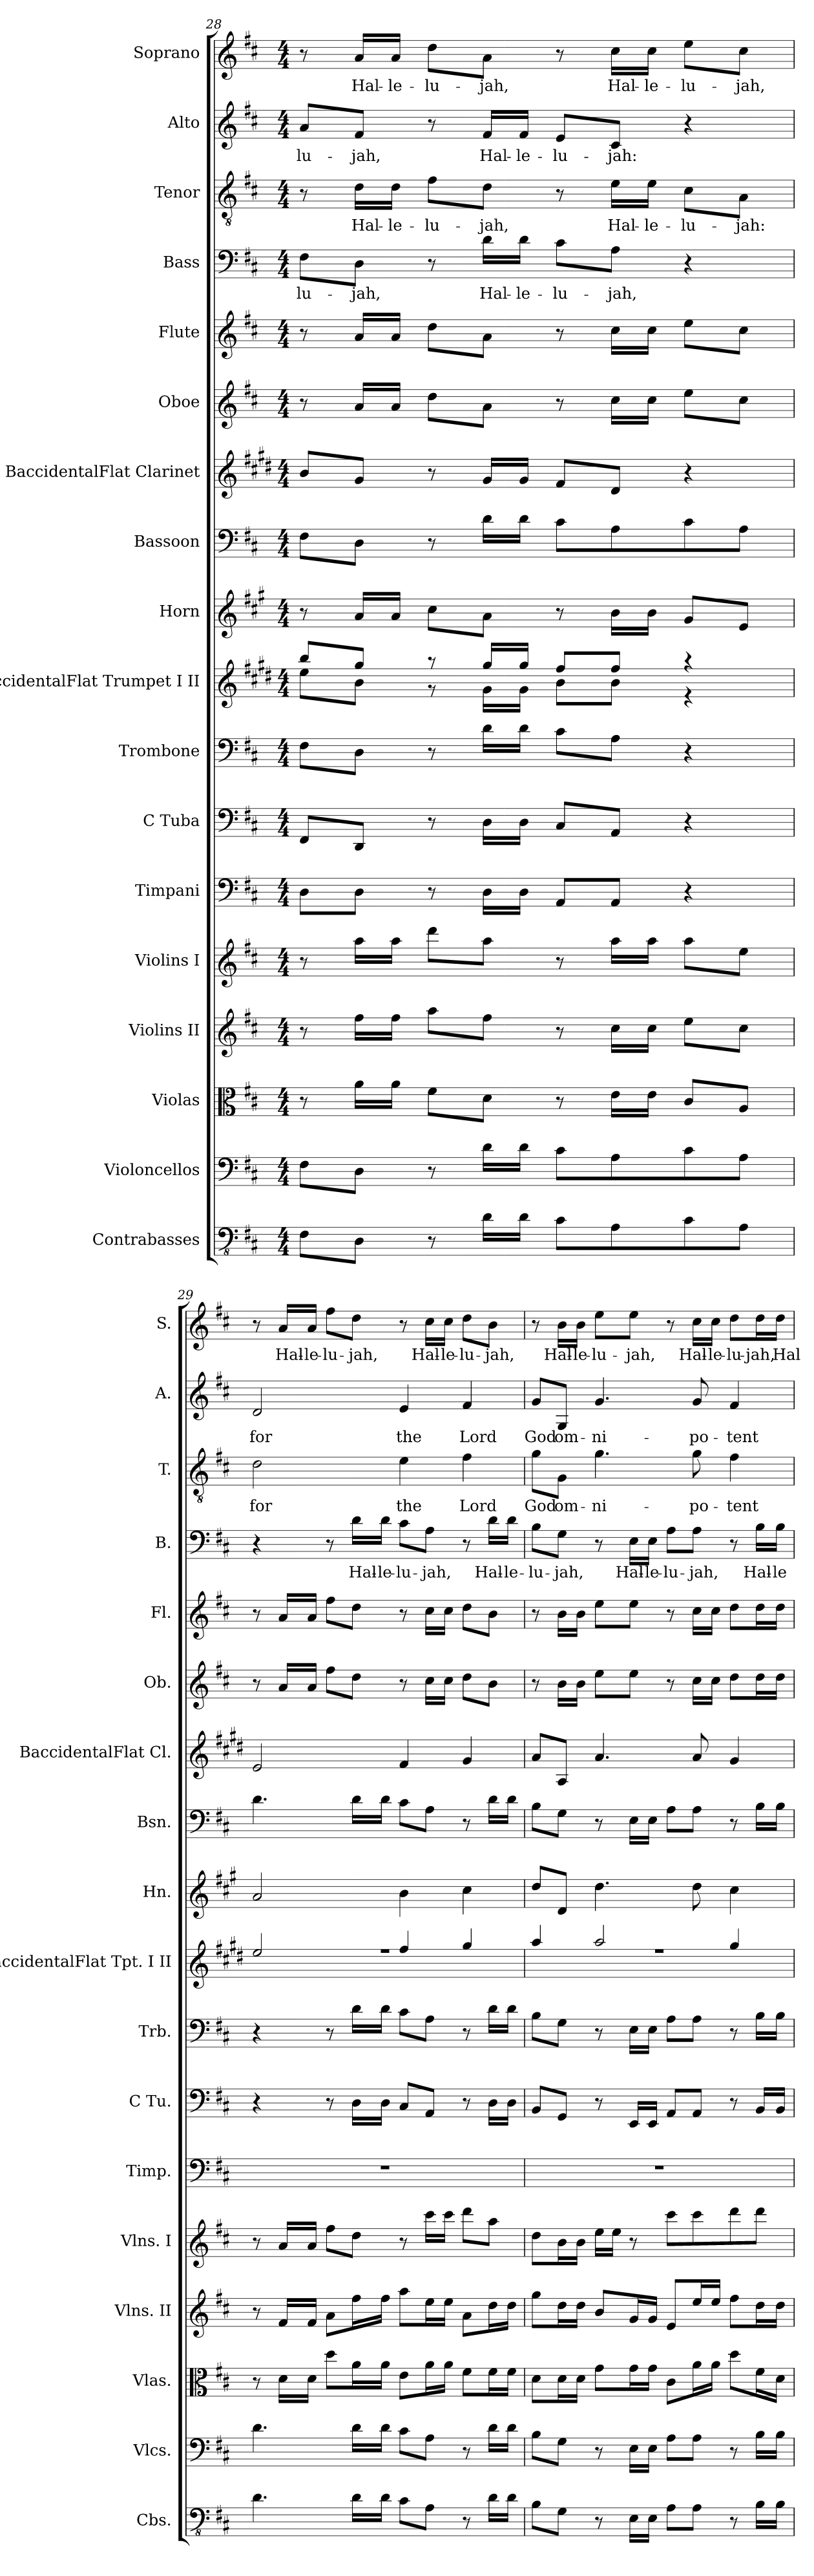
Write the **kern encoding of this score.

**kern	**kern	**kern	**kern	**kern	**kern	**kern	**kern	**kern	**kern	**kern	**kern	**kern	**kern	**kern	**text	**kern	**text	**kern	**text	**kern	**text
*part18	*part17	*part16	*part15	*part14	*part13	*part12	*part11	*part10	*part9	*part8	*part7	*part6	*part5	*part4	*part4	*part3	*part3	*part2	*part2	*part1	*part1
*staff18	*staff17	*staff16	*staff15	*staff14	*staff13	*staff12	*staff11	*staff10	*staff9	*staff8	*staff7	*staff6	*staff5	*staff4	*staff4	*staff3	*staff3	*staff2	*staff2	*staff1	*staff1
*I"Contrabasses	*I"Violoncellos	*I"Violas	*I"Violins II	*I"Violins I	*I"Timpani	*I"C Tuba	*I"Trombone	*I"BaccidentalFlat Trumpet I II	*I"Horn	*I"Bassoon	*I"BaccidentalFlat Clarinet	*I"Oboe	*I"Flute	*I"Bass	*	*I"Tenor	*	*I"Alto	*	*I"Soprano	*
*I'Cbs.	*I'Vlcs.	*I'Vlas.	*I'Vlns. II	*I'Vlns. I	*I'Timp.	*I'C Tu.	*I'Trb.	*I'BaccidentalFlat Tpt. I II	*I'Hn.	*I'Bsn.	*I'BaccidentalFlat Cl.	*I'Ob.	*I'Fl.	*I'B.	*	*I'T.	*	*I'A.	*	*I'S.	*
!!LO:PB:g=z
*clefFv4	*clefF4	*clefC3	*clefG2	*clefG2	*clefF4	*clefF4	*clefF4	*clefG2	*clefG2	*clefF4	*clefG2	*clefG2	*clefG2	*clefF4	*	*clefGv2	*	*clefG2	*	*clefG2	*
*	*	*	*	*	*	*	*	*ITrd1c2	*ITrd4c7	*	*ITrd1c2	*	*	*	*	*	*	*	*	*	*
*k[f#c#]	*k[f#c#]	*k[f#c#]	*k[f#c#]	*k[f#c#]	*k[f#c#]	*k[f#c#]	*k[f#c#]	*k[f#c#]	*k[f#c#]	*k[f#c#]	*k[f#c#]	*k[f#c#]	*k[f#c#]	*k[f#c#]	*	*k[f#c#]	*	*k[f#c#]	*	*k[f#c#]	*
*M4/4	*M4/4	*M4/4	*M4/4	*M4/4	*M4/4	*M4/4	*M4/4	*M4/4	*M4/4	*M4/4	*M4/4	*M4/4	*M4/4	*M4/4	*	*M4/4	*	*M4/4	*	*M4/4	*
=28	=28	=28	=28	=28	=28	=28	=28	=28	=28	=28	=28	=28	=28	=28	=28	=28	=28	=28	=28	=28	=28
*	*	*	*	*	*	*	*	*^	*	*	*	*	*	*	*	*	*	*	*	*	*
!	!	!	!	!	!	!	!	!	!	!	!	!	!	!	!	!LO:LY:b	!	!	!	!LO:LY:b	!	!
8FF#\L	8F#\L	8r	8r	8r	8D\L	8FF#/L	8F#\L	8aa/L	8dd\L	8r	8F#\L	8a/L	8r	8r	8F#\L	-lu-	8r	.	8a/L	-lu-	8r	.
!	!	!	!	!	!	!	!	!	!	!	!	!	!	!	!	!LO:LY:b	!	!LO:LY:b	!	!LO:LY:b	!	!LO:LY:b
8DD\J	8D\J	16a\LL	16ff#\LL	16aa\LL	8D\J	8DD/J	8D\J	8ff#/J	8a\J	16d/LL	8D\J	8f#/J	16a/LL	16a/LL	8D\J	-jah,	16d\LL	Hal-	8f#/J	-jah,	16a/LL	Hal-
!	!	!	!	!	!	!	!	!	!	!	!	!	!	!	!	!	!	!LO:LY:b	!	!	!	!LO:LY:b
.	.	16a\JJ	16ff#\JJ	16aa\JJ	.	.	.	.	.	16d/JJ	.	.	16a/JJ	16a/JJ	.	.	16d\JJ	-le-	.	.	16a/JJ	-le-
!	!	!	!	!	!	!	!	!	!	!	!	!	!	!	!	!	!	!LO:LY:b	!	!	!	!LO:LY:b
8r	8r	8f#\L	8aa\L	8ddd\L	8r	8r	8r	8r	8r	8f#\L	8r	8r	8dd\L	8dd\L	8r	.	8f#\L	-lu-	8r	.	8dd\L	-lu-
!	!	!	!	!	!	!	!	!	!	!	!	!	!	!	!	!LO:LY:b	!	!LO:LY:b	!	!LO:LY:b	!	!LO:LY:b
16D\LL	16d\LL	8d\J	8ff#\J	8aa\J	16D\LL	16D\LL	16d\LL	16ff#/LL	16f#\LL	8d\J	16d\LL	16f#/LL	8a\J	8a\J	16d\LL	Hal-	8d\J	-jah,	16f#/LL	Hal-	8a\J	-jah,
!	!	!	!	!	!	!	!	!	!	!	!	!	!	!	!	!LO:LY:b	!	!	!	!LO:LY:b	!	!
16D\JJ	16d\JJ	.	.	.	16D\JJ	16D\JJ	16d\JJ	16ff#/JJ	16f#\JJ	.	16d\JJ	16f#/JJ	.	.	16d\JJ	-le-	.	.	16f#/JJ	-le-	.	.
!	!	!	!	!	!	!	!	!	!	!	!	!	!	!	!	!LO:LY:b	!	!	!	!LO:LY:b	!	!
8C#\L	8c#\L	8r	8r	8r	8AA/L	8C#/L	8c#\L	8ee/L	8a\L	8r	8c#\L	8e/L	8r	8r	8c#\L	-lu-	8r	.	8e/L	-lu-	8r	.
!	!	!	!	!	!	!	!	!	!	!	!	!	!	!	!	!LO:LY:b	!	!LO:LY:b	!	!LO:LY:b	!	!LO:LY:b
8AA\	8A\	16e\LL	16cc#\LL	16aa\LL	8AA/J	8AA/J	8A\J	8ee/J	8a\J	16e\LL	8A\	8c#/J	16cc#\LL	16cc#\LL	8A\J	-jah,	16e\LL	Hal-	8c#/J	-jah:	16cc#\LL	Hal-
!	!	!	!	!	!	!	!	!	!	!	!	!	!	!	!	!	!	!LO:LY:b	!	!	!	!LO:LY:b
.	.	16e\JJ	16cc#\JJ	16aa\JJ	.	.	.	.	.	16e\JJ	.	.	16cc#\JJ	16cc#\JJ	.	.	16e\JJ	-le-	.	.	16cc#\JJ	-le-
!	!	!	!	!	!	!	!	!	!	!	!	!	!	!	!	!	!	!LO:LY:b	!	!	!	!LO:LY:b
8C#\	8c#\	8c#/L	8ee\L	8aa\L	4r	4r	4r	4r	4r	8c#/L	8c#\	4r	8ee\L	8ee\L	4r	.	8c#\L	-lu-	4r	.	8ee\L	-lu-
!	!	!	!	!	!	!	!	!	!	!	!	!	!	!	!	!	!	!LO:LY:b	!	!	!	!LO:LY:b
8AA\J	8A\J	8A/J	8cc#\J	8ee\J	.	.	.	.	.	8A/J	8A\J	.	8cc#\J	8cc#\J	.	.	8A\J	-jah:	.	.	8cc#\J	-jah,
=29	=29	=29	=29	=29	=29	=29	=29	=29	=29	=29	=29	=29	=29	=29	=29	=29	=29	=29	=29	=29	=29	=29
!	!	!	!	!	!	!	!	!	!	!	!	!	!	!	!	!	!	!LO:LY:b	!	!LO:LY:b	!	!
4.D\	4.d\	8r	8r	8r	1r	4r	4r	2dd/	1rff	2d/	4.d\	2d/	8r	8r	4r	.	2d\	for	2d/	for	8r	.
!	!	!	!	!	!	!	!	!	!	!	!	!	!	!	!	!	!	!	!	!	!	!LO:LY:b
.	.	16d\LL	16f#/LL	16a/LL	.	.	.	.	.	.	.	.	16a/LL	16a/LL	.	.	.	.	.	.	16a/LL	Hal-
!	!	!	!	!	!	!	!	!	!	!	!	!	!	!	!	!	!	!	!	!	!	!LO:LY:b
.	.	16d\JJ	16f#/JJ	16a/JJ	.	.	.	.	.	.	.	.	16a/JJ	16a/JJ	.	.	.	.	.	.	16a/JJ	-le-
!	!	!	!	!	!	!	!	!	!	!	!	!	!	!	!	!	!	!	!	!	!	!LO:LY:b
.	.	8dd\L	8a\L	8ff#\L	.	8r	8r	.	.	.	.	.	8ff#\L	8ff#\L	8r	.	.	.	.	.	8ff#\L	-lu-
!	!	!	!	!	!	!	!	!	!	!	!	!	!	!	!	!LO:LY:b	!	!	!	!	!	!LO:LY:b
16D\LL	16d\LL	16a\L	16ff#\L	8dd\J	.	16D\LL	16d\LL	.	.	.	16d\LL	.	8dd\J	8dd\J	16d\LL	Hal-	.	.	.	.	8dd\J	-jah,
!	!	!	!	!	!	!	!	!	!	!	!	!	!	!	!	!LO:LY:b	!	!	!	!	!	!
16D\JJ	16d\JJ	16a\JJ	16ff#\JJ	.	.	16D\JJ	16d\JJ	.	.	.	16d\JJ	.	.	.	16d\JJ	-le-	.	.	.	.	.	.
!	!	!	!	!	!	!	!	!	!	!	!	!	!	!	!	!LO:LY:b	!	!LO:LY:b	!	!LO:LY:b	!	!
8C#\L	8c#\L	8e\L	8aa\L	8r	.	8C#/L	8c#\L	4ee/	.	4e\	8c#\L	4e/	8r	8r	8c#\L	-lu-	4e\	the	4e/	the	8r	.
!	!	!	!	!	!	!	!	!	!	!	!	!	!	!	!	!LO:LY:b	!	!	!	!	!	!LO:LY:b
8AA\J	8A\J	16a\L	16ee\L	16ccc#\LL	.	8AA/J	8A\J	.	.	.	8A\J	.	16cc#\LL	16cc#\LL	8A\J	-jah,	.	.	.	.	16cc#\LL	Hal-
!	!	!	!	!	!	!	!	!	!	!	!	!	!	!	!	!	!	!	!	!	!	!LO:LY:b
.	.	16a\JJ	16ee\JJ	16ccc#\JJ	.	.	.	.	.	.	.	.	16cc#\JJ	16cc#\JJ	.	.	.	.	.	.	16cc#\JJ	-le-
!	!	!	!	!	!	!	!	!	!	!	!	!	!	!	!	!	!	!LO:LY:b	!	!LO:LY:b	!	!LO:LY:b
8r	8r	8f#\L	8a\L	8ddd\L	.	8r	8r	4ff#/	.	4f#\	8r	4f#/	8dd\L	8dd\L	8r	.	4f#\	Lord	4f#/	Lord	8dd\L	-lu-
!	!	!	!	!	!	!	!	!	!	!	!	!	!	!	!	!LO:LY:b	!	!	!	!	!	!LO:LY:b
16D\LL	16d\LL	16f#\L	16dd\L	8aa\J	.	16D\LL	16d\LL	.	.	.	16d\LL	.	8b\J	8b\J	16d\LL	Hal-	.	.	.	.	8b\J	-jah,
!	!	!	!	!	!	!	!	!	!	!	!	!	!	!	!	!LO:LY:b	!	!	!	!	!	!
16D\JJ	16d\JJ	16f#\JJ	16dd\JJ	.	.	16D\JJ	16d\JJ	.	.	.	16d\JJ	.	.	.	16d\JJ	-le-	.	.	.	.	.	.
=30	=30	=30	=30	=30	=30	=30	=30	=30	=30	=30	=30	=30	=30	=30	=30	=30	=30	=30	=30	=30	=30	=30
!	!	!	!	!	!	!	!	!	!	!	!	!	!	!	!	!LO:LY:b	!	!LO:LY:b	!	!LO:LY:b	!	!
8BB\L	8B\L	8d\L	8gg\L	8dd\L	1r	8BB/L	8B\L	4gg/	1rff	8g/L	8B\L	8g/L	8r	8r	8B\L	-lu-	8g\L	God	8g/L	God	8r	.
!	!	!	!	!	!	!	!	!	!	!	!	!	!	!	!	!LO:LY:b	!	!LO:LY:b	!	!LO:LY:b	!	!LO:LY:b
8GG\J	8G\J	16d\L	16dd\L	16b\L	.	8GG/J	8G\J	.	.	8G/J	8G\J	8G/J	16b\LL	16b\LL	8G\J	-jah,	8G\J	om-	8G/J	om-	16b\LL	Hal-
!	!	!	!	!	!	!	!	!	!	!	!	!	!	!	!	!	!	!	!	!	!	!LO:LY:b
.	.	16d\JJ	16dd\JJ	16b\JJ	.	.	.	.	.	.	.	.	16b\JJ	16b\JJ	.	.	.	.	.	.	16b\JJ	-le-
!	!	!	!	!	!	!	!	!	!	!	!	!	!	!	!	!	!	!LO:LY:b	!	!LO:LY:b	!	!LO:LY:b
8r	8r	8g\L	8b/L	16ee\LL	.	8r	8r	2gg/	.	4.g\	8r	4.g/	8ee\L	8ee\L	8r	.	4.g\	-ni-	4.g/	-ni-	8ee\L	-lu-
.	.	.	.	16ee\JJ	.	.	.	.	.	.	.	.	.	.	.	.	.	.	.	.	.	.
!	!	!	!	!	!	!	!	!	!	!	!	!	!	!	!	!LO:LY:b	!	!	!	!	!	!LO:LY:b
16EE\LL	16E\LL	16g\L	16g/L	8r	.	16EE/LL	16E\LL	.	.	.	16E\LL	.	8ee\J	8ee\J	16E\LL	Hal-	.	.	.	.	8ee\J	-jah,
!	!	!	!	!	!	!	!	!	!	!	!	!	!	!	!	!LO:LY:b	!	!	!	!	!	!
16EE\JJ	16E\JJ	16g\JJ	16g/JJ	.	.	16EE/JJ	16E\JJ	.	.	.	16E\JJ	.	.	.	16E\JJ	-le-	.	.	.	.	.	.
!	!	!	!	!	!	!	!	!	!	!	!	!	!	!	!	!LO:LY:b	!	!	!	!	!	!
8AA\L	8A\L	8c#\L	8e/L	8ccc#\L	.	8AA/L	8A\L	.	.	.	8A\L	.	8r	8r	8A\L	-lu-	.	.	.	.	8r	.
!	!	!	!	!	!	!	!	!	!	!	!	!	!	!	!	!LO:LY:b	!	!LO:LY:b	!	!LO:LY:b	!	!LO:LY:b
8AA\J	8A\J	16a\L	16ee/L	8ccc#\	.	8AA/J	8A\J	.	.	8g\	8A\J	8g/	16cc#\LL	16cc#\LL	8A\J	-jah,	8g\	-po-	8g/	-po-	16cc#\LL	Hal-
!	!	!	!	!	!	!	!	!	!	!	!	!	!	!	!	!	!	!	!	!	!	!LO:LY:b
.	.	16a\JJ	16ee/JJ	.	.	.	.	.	.	.	.	.	16cc#\JJ	16cc#\JJ	.	.	.	.	.	.	16cc#\JJ	-le-
!	!	!	!	!	!	!	!	!	!	!	!	!	!	!	!	!	!	!LO:LY:b	!	!LO:LY:b	!	!LO:LY:b
8r	8r	8dd\L	8ff#\L	8ddd\	.	8r	8r	4ff#/	.	4f#\	8r	4f#/	8dd\L	8dd\L	8r	.	4f#\	-tent	4f#/	-tent	8dd\L	-lu-
!	!	!	!	!	!	!	!	!	!	!	!	!	!	!	!	!LO:LY:b	!	!	!	!	!	!LO:LY:b
16BB\LL	16B\LL	16f#\L	16dd\L	8ddd\J	.	16BB/LL	16B\LL	.	.	.	16B\LL	.	16dd\L	16dd\L	16B\LL	Hal-	.	.	.	.	16dd\L	-jah,
!	!	!	!	!	!	!	!	!	!	!	!	!	!	!	!	!LO:LY:b	!	!	!	!	!	!LO:LY:b
16BB\JJ	16B\JJ	16d\JJ	16dd\JJ	.	.	16BB/JJ	16B\JJ	.	.	.	16B\JJ	.	16dd\JJ	16dd\JJ	16B\JJ	-le-	.	.	.	.	16dd\JJ	Hal-
*	*	*	*	*	*	*	*	*v	*v	*	*	*	*	*	*	*	*	*	*	*	*	*
=	=	=	=	=	=	=	=	=	=	=	=	=	=	=	=	=	=	=	=	=	=
*-	*-	*-	*-	*-	*-	*-	*-	*-	*-	*-	*-	*-	*-	*-	*-	*-	*-	*-	*-	*-	*-
